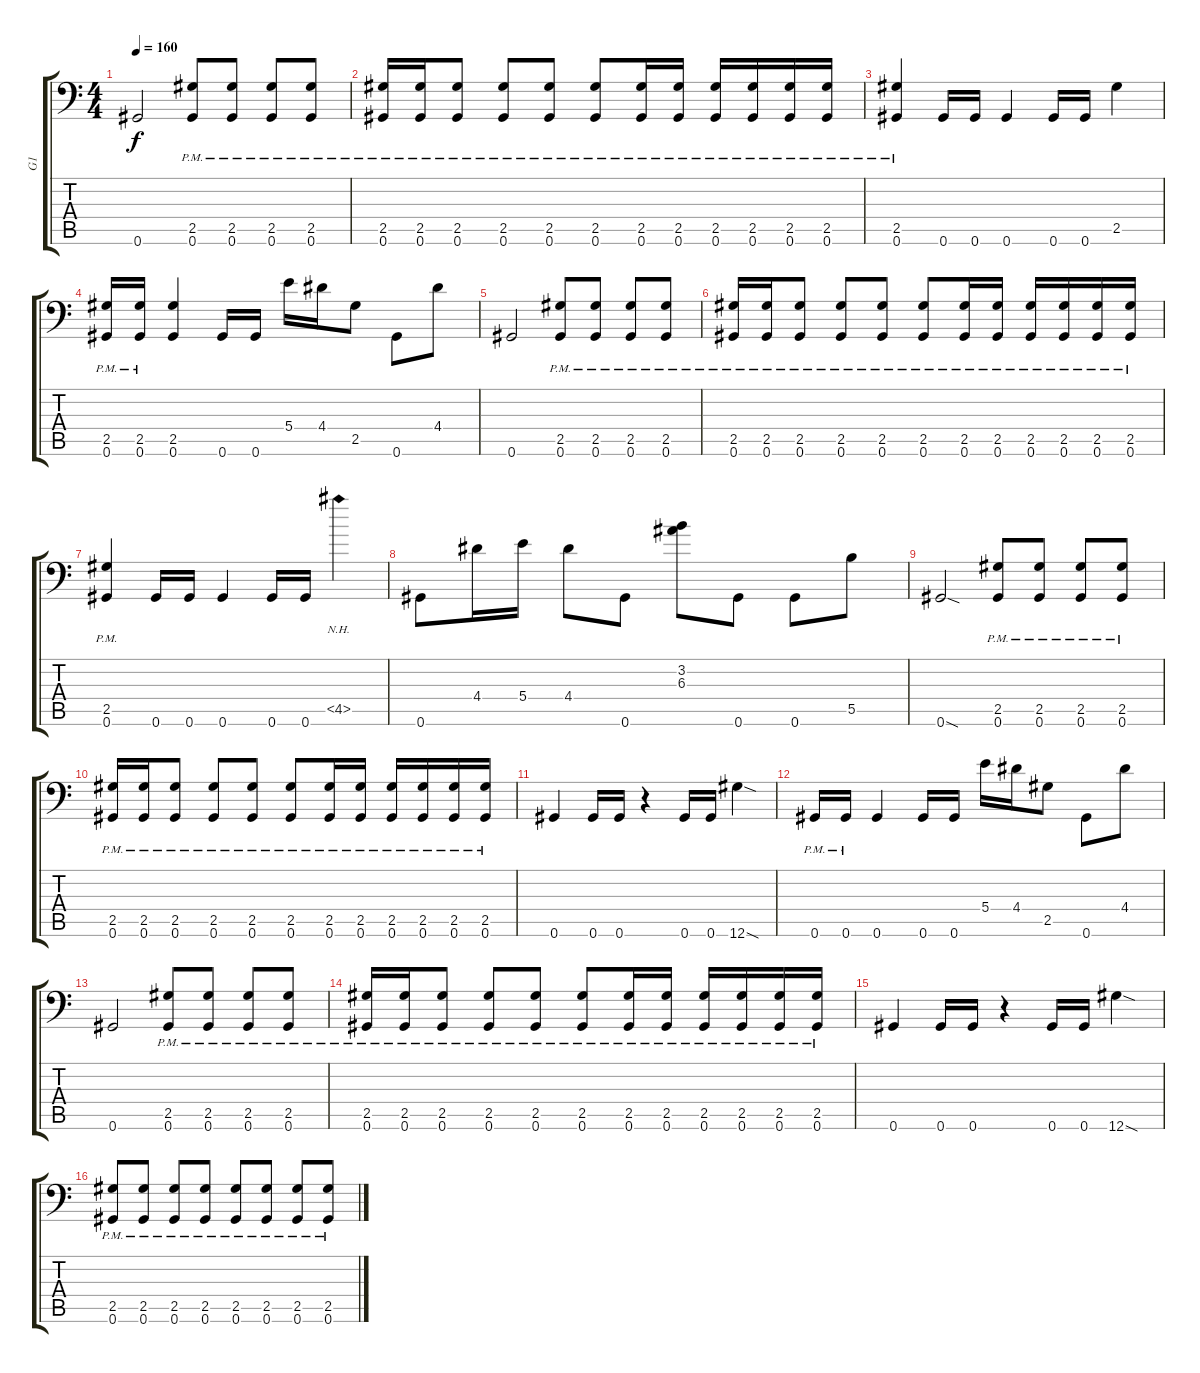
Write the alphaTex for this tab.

\track ("G1" "G1") {instrument distortionguitar}
\staff {score tabs}
\tuning (Db4 Ab3 E3 B2 Gb2 Ab1) {hide}
\ts (4 4)
\tempo 160
\clef f4
\ks c
0.6.2{dy f} (2.5{pm} 0.6{pm}).8 (2.5{pm} 0.6{pm}).8 (2.5{pm} 0.6{pm}).8 (2.5{pm} 0.6{pm}).8 |
(2.5{pm} 0.6{pm}).16 (2.5{pm} 0.6{pm}).16 (2.5{pm} 0.6{pm}).8 (2.5{pm} 0.6{pm}).8 (2.5{pm} 0.6{pm}).8 (2.5{pm} 0.6{pm}).8 (2.5{pm} 0.6{pm}).16 (2.5{pm} 0.6{pm}).16 (2.5{pm} 0.6{pm}).16 (2.5{pm} 0.6{pm}).16 (2.5{pm} 0.6{pm}).16 (2.5{pm} 0.6{pm}).16 |
(2.5{pm} 0.6{pm}).4 0.6.16 0.6.16 0.6.4 0.6.16 0.6.16 2.5.4 |
(2.5{pm} 0.6{pm}).16 (2.5{pm} 0.6{pm}).16 (2.5 0.6).4 0.6.16 0.6.16 5.4.16 4.4.16 2.5.8 0.6.8 4.4.8 |
0.6.2 (2.5{pm} 0.6{pm}).8 (2.5{pm} 0.6{pm}).8 (2.5{pm} 0.6{pm}).8 (2.5{pm} 0.6{pm}).8 |
(2.5{pm} 0.6{pm}).16 (2.5{pm} 0.6{pm}).16 (2.5{pm} 0.6{pm}).8 (2.5{pm} 0.6{pm}).8 (2.5{pm} 0.6{pm}).8 (2.5{pm} 0.6{pm}).8 (2.5{pm} 0.6{pm}).16 (2.5{pm} 0.6{pm}).16 (2.5{pm} 0.6{pm}).16 (2.5{pm} 0.6{pm}).16 (2.5{pm} 0.6{pm}).16 (2.5{pm} 0.6{pm}).16 |
(2.5{pm} 0.6{pm}).4 0.6.16 0.6.16 0.6.4 0.6.16 0.6.16 4.5{nh}.4 |
0.6.8 4.4.16 5.4.16 4.4.8 0.6.8 (3.2 6.3).8 0.6.8 0.6.8 5.5.8 |
0.6{sod}.2 (2.5{pm} 0.6{pm}).8 (2.5{pm} 0.6{pm}).8 (2.5{pm} 0.6{pm}).8 (2.5{pm} 0.6{pm}).8 |
(2.5{pm} 0.6{pm}).16 (2.5{pm} 0.6{pm}).16 (2.5{pm} 0.6{pm}).8 (2.5{pm} 0.6{pm}).8 (2.5{pm} 0.6{pm}).8 (2.5{pm} 0.6{pm}).8 (2.5{pm} 0.6{pm}).16 (2.5{pm} 0.6{pm}).16 (2.5{pm} 0.6{pm}).16 (2.5{pm} 0.6{pm}).16 (2.5{pm} 0.6{pm}).16 (2.5{pm} 0.6{pm}).16 |
0.6.4 0.6.16 0.6.16 r.4 0.6.16 0.6.16 12.6{sod}.4 |
0.6{pm}.16 0.6{pm}.16 0.6.4 0.6.16 0.6.16 5.4.16 4.4.16 2.5.8 0.6.8 4.4.8 |
0.6.2 (2.5{pm} 0.6{pm}).8 (2.5{pm} 0.6{pm}).8 (2.5{pm} 0.6{pm}).8 (2.5{pm} 0.6{pm}).8 |
(2.5{pm} 0.6{pm}).16 (2.5{pm} 0.6{pm}).16 (2.5{pm} 0.6{pm}).8 (2.5{pm} 0.6{pm}).8 (2.5{pm} 0.6{pm}).8 (2.5{pm} 0.6{pm}).8 (2.5{pm} 0.6{pm}).16 (2.5{pm} 0.6{pm}).16 (2.5{pm} 0.6{pm}).16 (2.5{pm} 0.6{pm}).16 (2.5{pm} 0.6{pm}).16 (2.5{pm} 0.6{pm}).16 |
0.6.4 0.6.16 0.6.16 r.4 0.6.16 0.6.16 12.6{sod}.4 |
(2.5{pm} 0.6{pm}).8 (2.5{pm} 0.6{pm}).8 (2.5{pm} 0.6{pm}).8 (2.5{pm} 0.6{pm}).8 (2.5{pm} 0.6{pm}).8 (2.5{pm} 0.6{pm}).8 (2.5{pm} 0.6{pm}).8 (2.5{pm} 0.6{pm}).8
